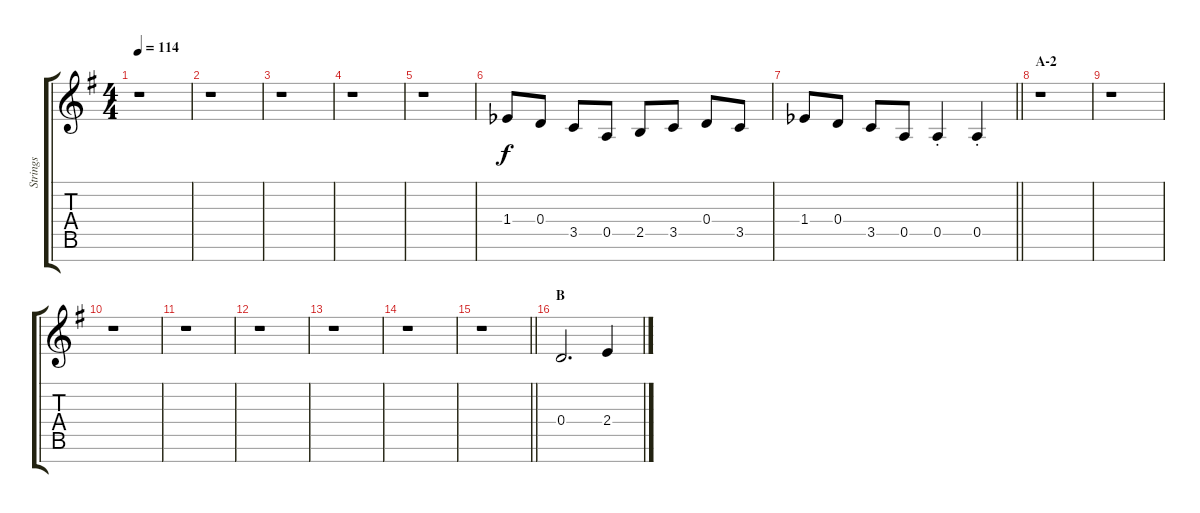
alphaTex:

\track ("Strings" "Strings") {instrument stringensemble1}
\staff {score tabs}
\tuning (E5 B4 G4 D4 A3 E3 B2) {hide}
\ts (4 4)
\tempo 114
\clef g2
\ks g
r.1{dy f} |
r.1 |
r.1 |
r.1 |
r.1 |
1.4{acc b}.8 0.4.8 3.5.8 0.5.8 2.5.8 3.5.8 0.4.8 3.5.8 |
\barLineRight lightlight
1.4{acc b}.8 0.4.8 3.5.8 0.5.8 0.5{st}.4 0.5{st}.4 |
\section ("" "A-2")
r.1 |
r.1 |
r.1 |
r.1 |
r.1 |
r.1 |
r.1 |
\barLineRight lightlight
r.1 |
\section ("" "B")
0.4.2{d} 2.4.4
